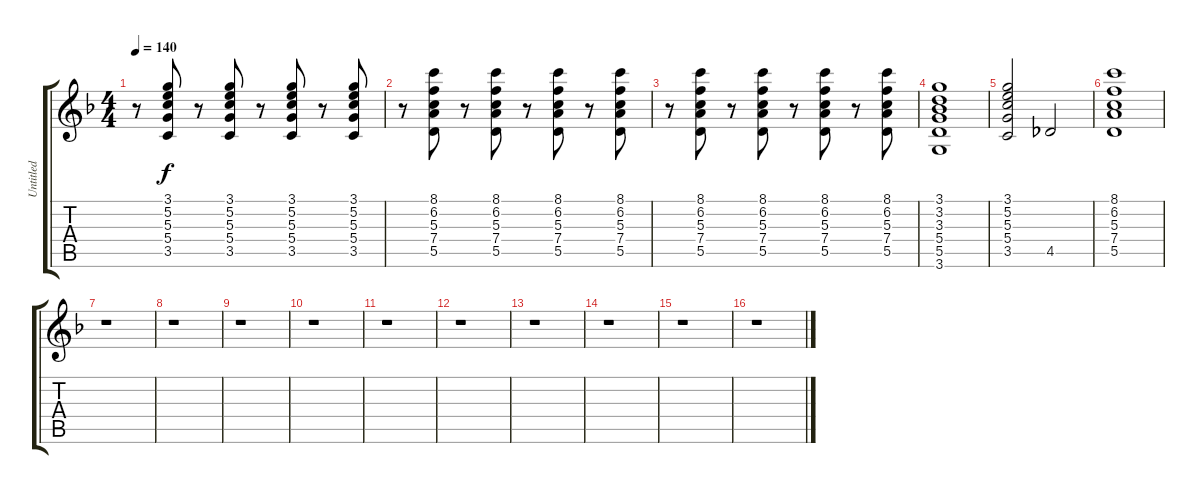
\track ("Untitled" "Untitled") {instrument electricguitarclean}
\staff {score tabs}
\tuning (E4 B3 G3 D3 A2 E2) {hide}
\ts (4 4)
\tempo 140
\clef g2
\ks f
r.8{dy f} (3.1 5.2 5.3 5.4 3.5).8 r.8 (3.1 5.2 5.3 5.4 3.5).8 r.8 (3.1 5.2 5.3 5.4 3.5).8 r.8 (3.1 5.2 5.3 5.4 3.5).8 |
r.8 (8.1 6.2 5.3 7.4 5.5).8 r.8 (8.1 6.2 5.3 7.4 5.5).8 r.8 (8.1 6.2 5.3 7.4 5.5).8 r.8 (8.1 6.2 5.3 7.4 5.5).8 |
r.8 (8.1 6.2 5.3 7.4 5.5).8 r.8 (8.1 6.2 5.3 7.4 5.5).8 r.8 (8.1 6.2 5.3 7.4 5.5).8 r.8 (8.1 6.2 5.3 7.4 5.5).8 |
(3.1 3.2 3.3 5.4 5.5 3.6).1 |
(3.1 5.2 5.3 5.4 3.5).2 4.5.2 |
(8.1 6.2 5.3 7.4 5.5).1 |
r.1 |
r.1 |
r.1 |
r.1 |
r.1 |
r.1 |
r.1 |
r.1 |
r.1 |
r.1
